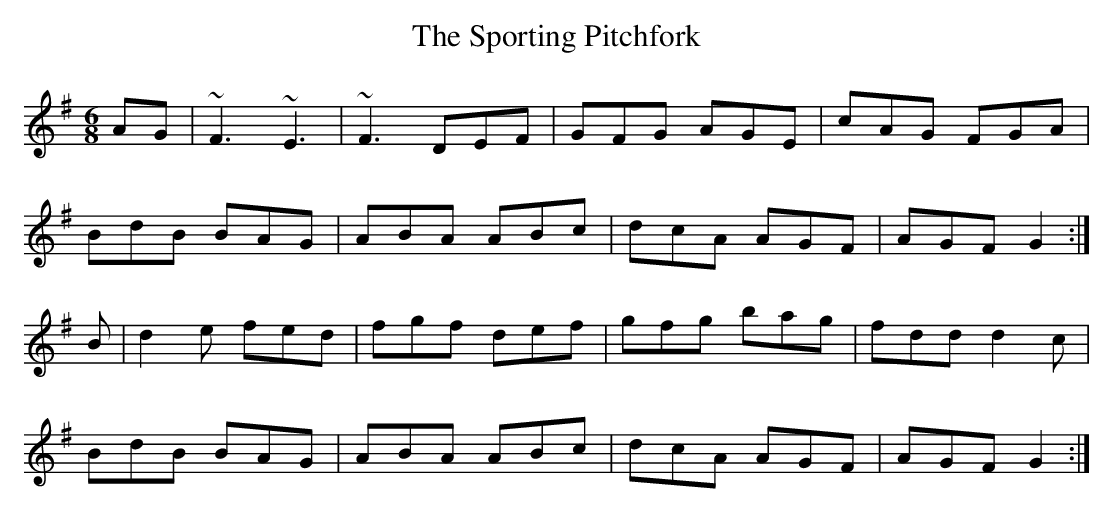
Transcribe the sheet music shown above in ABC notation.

X:1
T:Sporting Pitchfork, The
M:6/8
L:1/8
K:G
AG|~F3 ~E3|~F3 DEF|GFG AGE|cAG FGA|!
BdB BAG|ABA ABc|dcA AGF|AGF G2:|!
B|d2e fed|fgf def|gfg bag|fdd d2c|!
BdB BAG|ABA ABc|dcA AGF|AGF G2:|!
